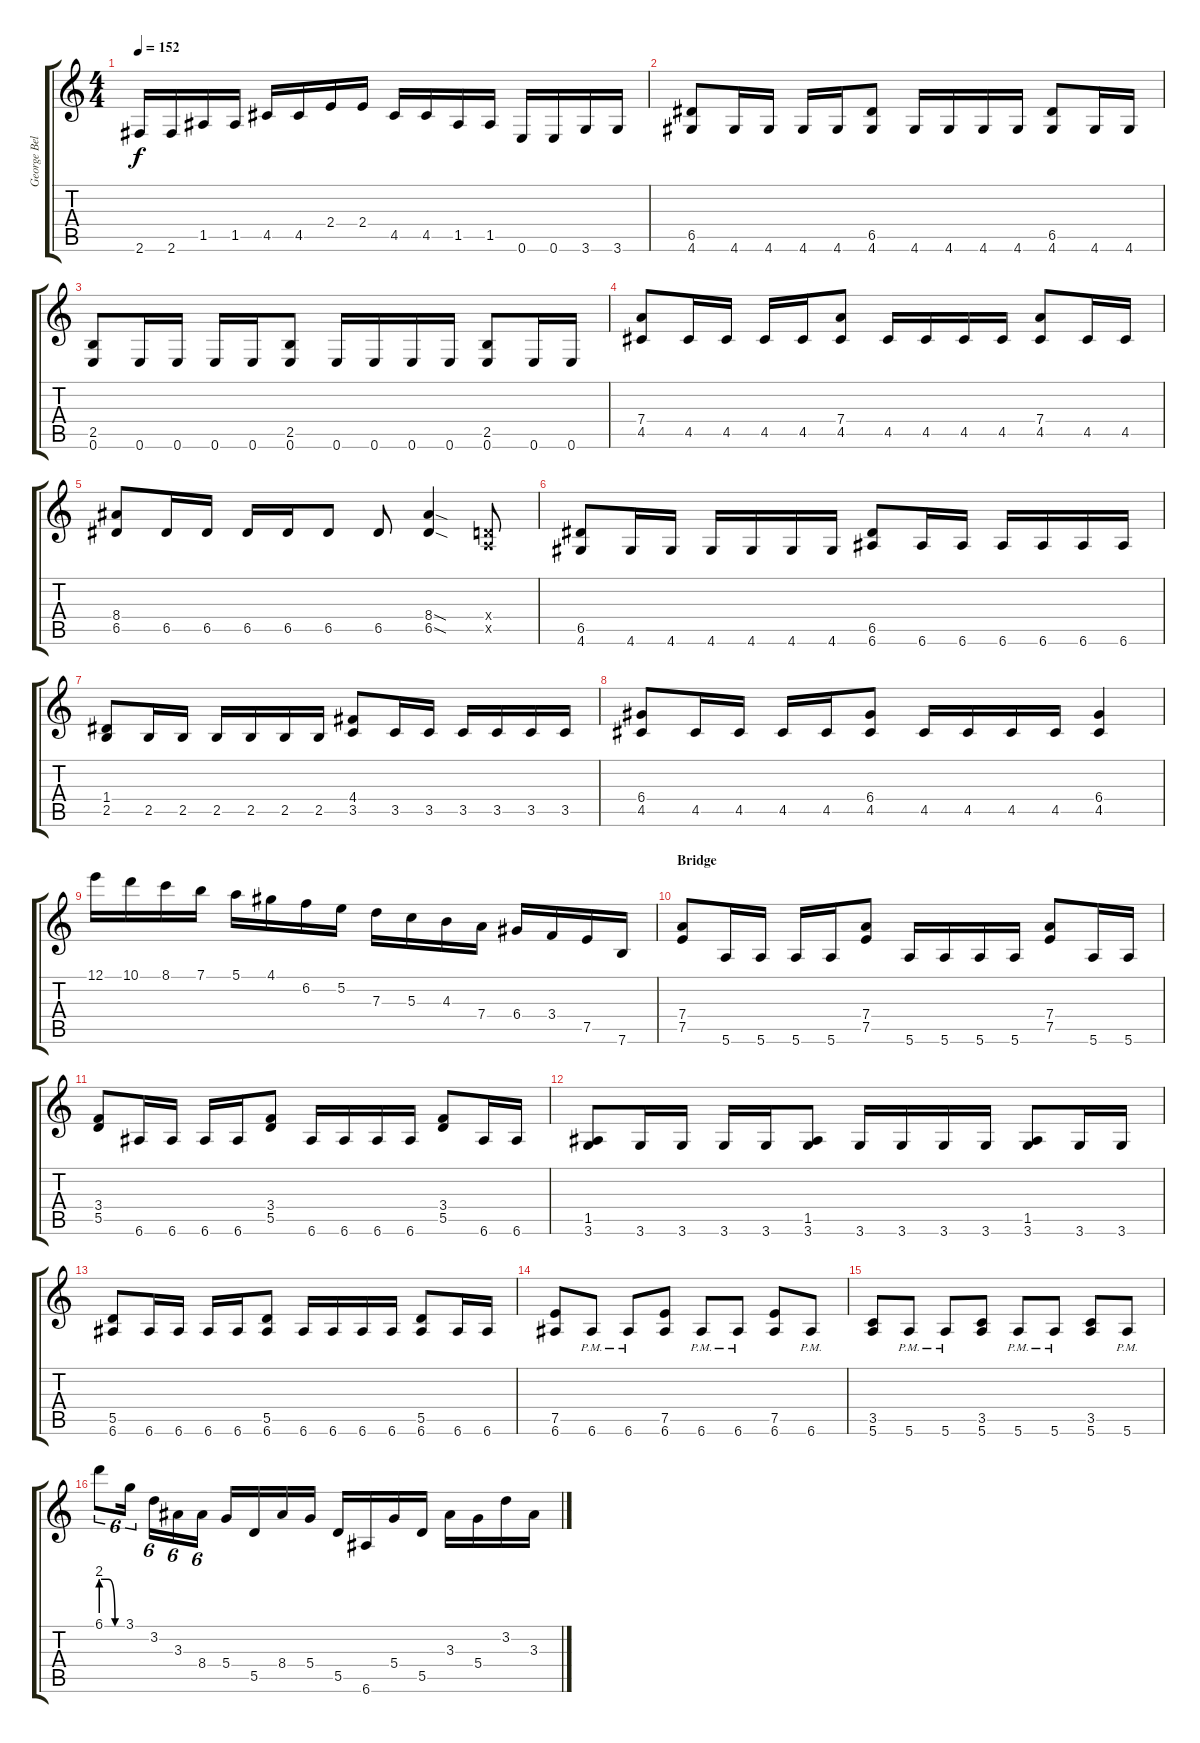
\track ("George Bellas" "George Bel") {instrument overdrivenguitar}
\staff {score tabs}
\tuning (E4 B3 G3 D3 A2 E2) {hide}
\ts (4 4)
\tempo 152
\clef g2
\ks c
2.6.16{dy f} 2.6.16 1.5.16 1.5.16 4.5.16 4.5.16 2.4.16 2.4.16 4.5.16 4.5.16 1.5.16 1.5.16 0.6.16 0.6.16 3.6.16 3.6.16 |
(6.5 4.6).8 4.6.16 4.6.16 4.6.16 4.6.16 (6.5 4.6).8 4.6.16 4.6.16 4.6.16 4.6.16 (6.5 4.6).8 4.6.16 4.6.16 |
(2.5 0.6).8 0.6.16 0.6.16 0.6.16 0.6.16 (2.5 0.6).8 0.6.16 0.6.16 0.6.16 0.6.16 (2.5 0.6).8 0.6.16 0.6.16 |
(7.4 4.5).8 4.5.16 4.5.16 4.5.16 4.5.16 (7.4 4.5).8 4.5.16 4.5.16 4.5.16 4.5.16 (7.4 4.5).8 4.5.16 4.5.16 |
(8.4 6.5).8 6.5.16 6.5.16 6.5.16 6.5.16 6.5.8 6.5.8 (8.4{sod} 6.5{sod}).4 (0.4{x} 0.5{x}).8 |
(6.5 4.6).8 4.6.16 4.6.16 4.6.16 4.6.16 4.6.16 4.6.16 (6.5 6.6).8 6.6.16 6.6.16 6.6.16 6.6.16 6.6.16 6.6.16 |
(1.4 2.5).8 2.5.16 2.5.16 2.5.16 2.5.16 2.5.16 2.5.16 (4.4 3.5).8 3.5.16 3.5.16 3.5.16 3.5.16 3.5.16 3.5.16 |
(6.4 4.5).8 4.5.16 4.5.16 4.5.16 4.5.16 (6.4 4.5).8 4.5.16 4.5.16 4.5.16 4.5.16 (6.4 4.5).4 |
12.1.16 10.1.16 8.1.16 7.1.16 5.1.16 4.1.16 6.2.16 5.2.16 7.3.16 5.3.16 4.3.16 7.4.16 6.4.16 3.4.16 7.5.16 7.6.16 |
\section ("" "Bridge")
(7.4 7.5).8 5.6.16 5.6.16 5.6.16 5.6.16 (7.4 7.5).8 5.6.16 5.6.16 5.6.16 5.6.16 (7.4 7.5).8 5.6.16 5.6.16 |
(3.4 5.5).8 6.6.16 6.6.16 6.6.16 6.6.16 (3.4 5.5).8 6.6.16 6.6.16 6.6.16 6.6.16 (3.4 5.5).8 6.6.16 6.6.16 |
(1.5 3.6).8 3.6.16 3.6.16 3.6.16 3.6.16 (1.5 3.6).8 3.6.16 3.6.16 3.6.16 3.6.16 (1.5 3.6).8 3.6.16 3.6.16 |
(5.5 6.6).8 6.6.16 6.6.16 6.6.16 6.6.16 (5.5 6.6).8 6.6.16 6.6.16 6.6.16 6.6.16 (5.5 6.6).8 6.6.16 6.6.16 |
(7.5 6.6).8 6.6{pm}.8 6.6{pm}.8 (7.5 6.6).8 6.6{pm}.8 6.6{pm}.8 (7.5 6.6).8 6.6{pm}.8 |
(3.5 5.6).8 5.6{pm}.8 5.6{pm}.8 (3.5 5.6).8 5.6{pm}.8 5.6{pm}.8 (3.5 5.6).8 5.6{pm}.8 |
6.1{be (custom 0 8 20 8 40 0 60 0)}.8{tu (6 4)} 3.1.16{tu (6 4)} 3.2.16{tu (6 4)} 3.3.16{tu (6 4)} 8.4.16{tu (6 4)} 5.4.16 5.5.16 8.4.16 5.4.16 5.5.16 6.6.16 5.4.16 5.5.16 3.3.16 5.4.16 3.2.16 3.3.16
